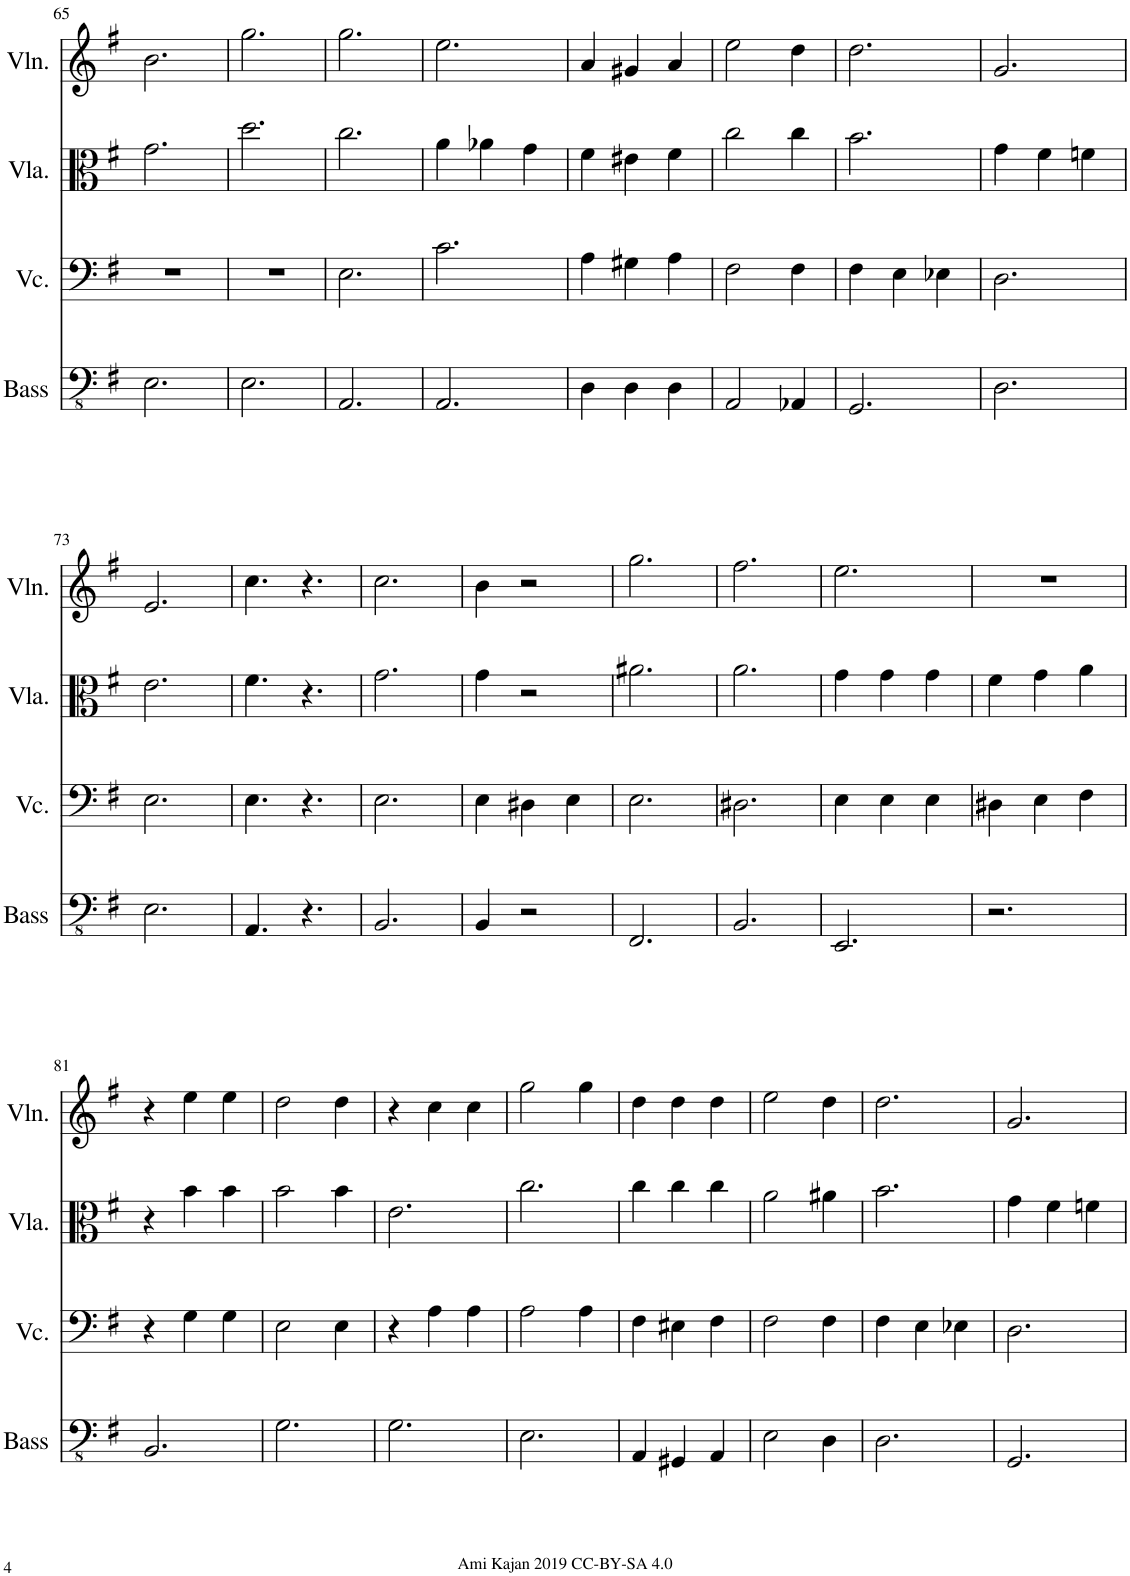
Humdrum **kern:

**kern	**kern	**kern	**kern
*part4	*part3	*part2	*part1
*staff4	*staff3	*staff2	*staff1
*I"Acoustic Bass	*I"Violoncello	*I"Viola	*I"Violin
*I'Bass	*I'Vc.	*I'Vla.	*I'Vln.
!!LO:PB:g=z
*clefFv4	*clefF4	*clefC3	*clefG2
*k[f#]	*k[f#]	*k[f#]	*k[f#]
*M3/4	*M3/4	*M3/4	*M3/4
=65	=65	=65	=65
2.EE\	2.r	2.g\	2.b\
=66	=66	=66	=66
2.EE\	2.r	2.dd\	2.gg\
=67	=67	=67	=67
2.AAA/	2.E\	2.cc\	2.gg\
=68	=68	=68	=68
2.AAA/	2.c\	4a\	2.ee\
.	.	4a-X\	.
.	.	4g\	.
=69	=69	=69	=69
4DD\	4A\	4f#\	4a/
4DD\	4G#X\	4e#X\	4g#X/
4DD\	4A\	4f#\	4a/
=70	=70	=70	=70
2AAA/	2F#\	2cc\	2ee\
4AAA-X/	4F#\	4cc\	4dd\
=71	=71	=71	=71
2.GGG/	4F#\	2.b\	2.dd\
.	4E\	.	.
.	4E-X\	.	.
=72	=72	=72	=72
2.DD\	2.D\	4g\	2.g/
.	.	4f#\	.
.	.	4fn\	.
!!LO:LB:g=z
=73	=73	=73	=73
2.EE\	2.E\	2.e\	2.e/
=74	=74	=74	=74
4.AAA/	4.E\	4.f#\	4.cc\
4.r	4.r	4.r	4.r
=75	=75	=75	=75
2.BBB/	2.E\	2.g\	2.cc\
=76	=76	=76	=76
4BBB/	4E\	4g\	4b\
2r	4D#X\	2r	2r
.	4E\	.	.
=77	=77	=77	=77
2.FFF#/	2.E\	2.a#X\	2.gg\
=78	=78	=78	=78
2.BBB/	2.D#X\	2.a\	2.ff#\
=79	=79	=79	=79
2.EEE/	4E\	4g\	2.ee\
.	4E\	4g\	.
.	4E\	4g\	.
=80	=80	=80	=80
2.r	4D#X\	4f#\	2.r
.	4E\	4g\	.
.	4F#\	4a\	.
!!LO:LB:g=z
=81	=81	=81	=81
2.BBB/	4r	4r	4r
.	4G\	4b\	4ee\
.	4G\	4b\	4ee\
=82	=82	=82	=82
2.GG\	2E\	2b\	2dd\
.	4E\	4b\	4dd\
=83	=83	=83	=83
2.GG\	4r	2.e\	4r
.	4A\	.	4cc\
.	4A\	.	4cc\
=84	=84	=84	=84
2.EE\	2A\	2.cc\	2gg\
.	4A\	.	4gg\
=85	=85	=85	=85
4AAA/	4F#\	4cc\	4dd\
4GGG#X/	4E#X\	4cc\	4dd\
4AAA/	4F#\	4cc\	4dd\
=86	=86	=86	=86
2EE\	2F#\	2a\	2ee\
4DD\	4F#\	4a#X\	4dd\
=87	=87	=87	=87
2.DD\	4F#\	2.b\	2.dd\
.	4E\	.	.
.	4E-X\	.	.
=88	=88	=88	=88
2.GGG/	2.D\	4g\	2.g/
.	.	4f#\	.
.	.	4fn\	.
=	=	=	=
*-	*-	*-	*-
